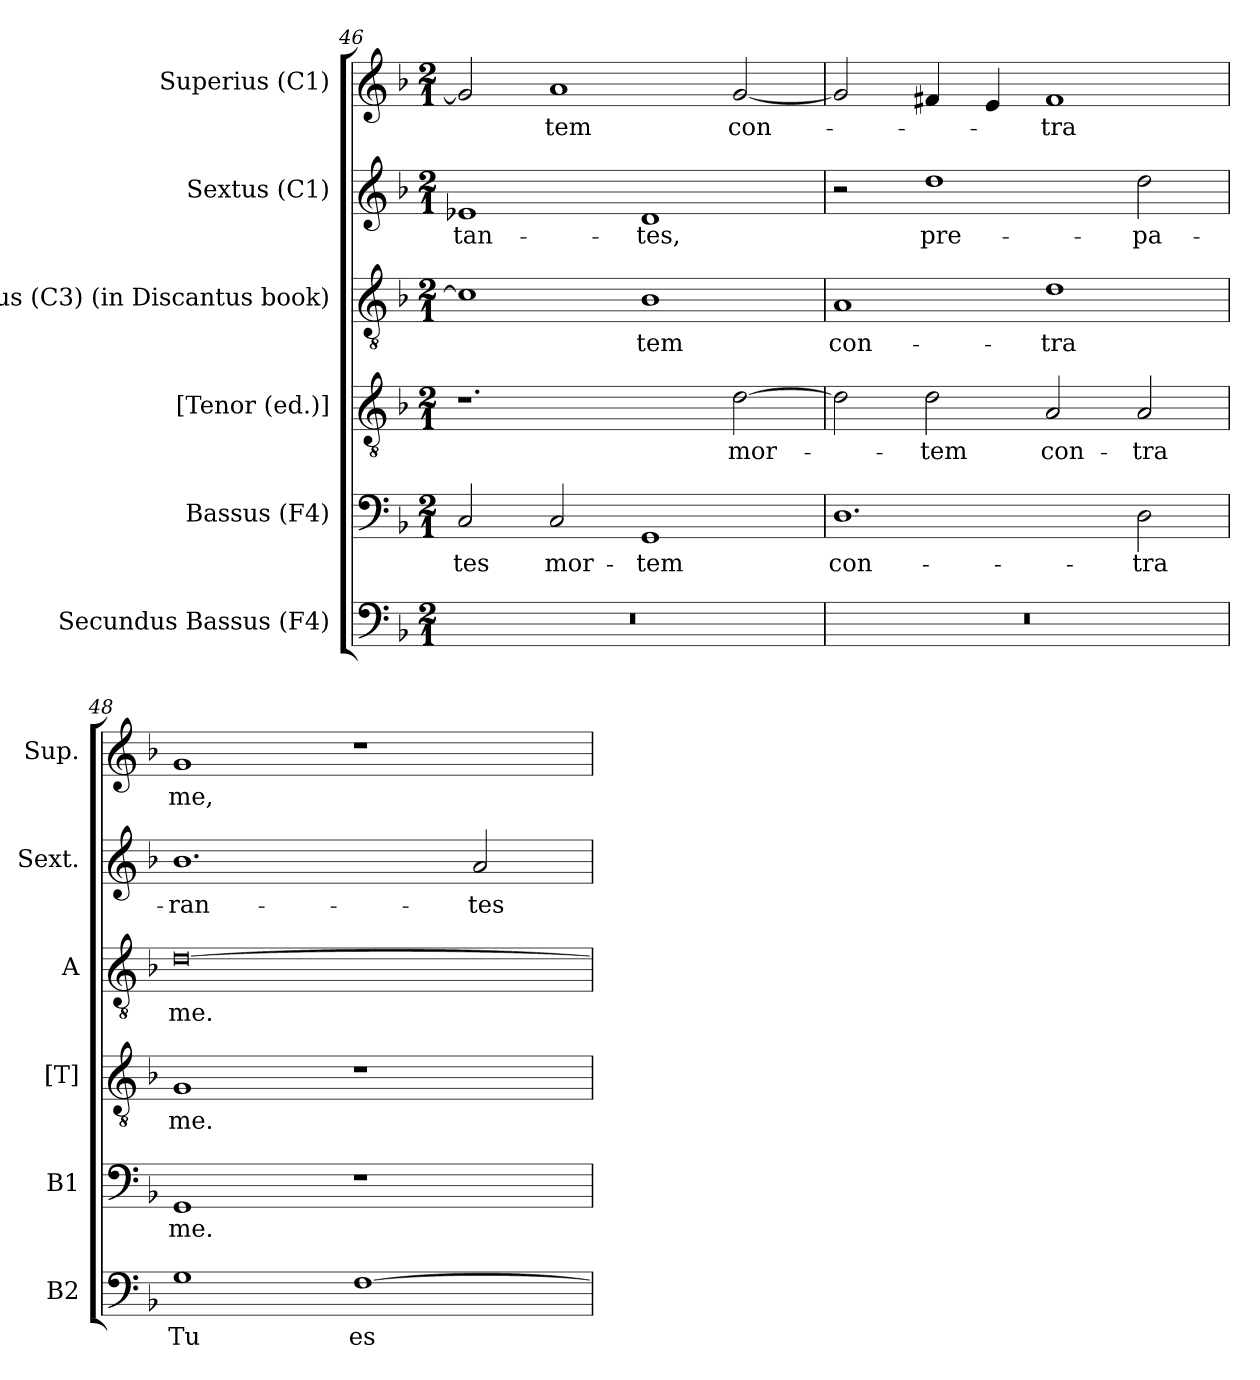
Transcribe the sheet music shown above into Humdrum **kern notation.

**kern	**text	**kern	**text	**kern	**text	**kern	**text	**kern	**text	**kern	**text
*part6	*part6	*part5	*part5	*part4	*part4	*part3	*part3	*part2	*part2	*part1	*part1
*staff6	*staff6	*staff5	*staff5	*staff4	*staff4	*staff3	*staff3	*staff2	*staff2	*staff1	*staff1
*I"Secundus Bassus (F4)	*	*I"Bassus (F4)	*	*I"[Tenor (ed.)]	*	*I"Altus (C3) (in Discantus book)	*	*I"Sextus (C1)	*	*I"Superius (C1)	*
*I'B2	*	*I'B1	*	*I'[T]	*	*I'A	*	*I'Sext.	*	*I'Sup.	*
!!LO:LB:g=z
*clefF4	*	*clefF4	*	*clefGv2	*	*clefGv2	*	*clefG2	*	*clefG2	*
*	*	*	*	*ITrd7c12	*	*	*	*	*	*	*
*k[b-]	*	*k[b-]	*	*k[b-]	*	*k[b-]	*	*k[b-]	*	*k[b-]	*
*F:	*	*F:	*	*F:	*	*F:	*	*F:	*	*F:	*
*M2/1	*	*M2/1	*	*M2/1	*	*M2/1	*	*M2/1	*	*M2/1	*
=46	=46	=46	=46	=46	=46	=46	=46	=46	=46	=46	=46
!LO:N:vis=1	!	!	!	!	!	!	!	!	!	!	!
!	!	!	!LO:LY:b:color=#000000	!	!	!	!	!	!	!	!
!	!	!	!	!	!	!	!	!	!LO:LY:b:color=#000000	!	!
0r	.	2Ci/	-tes	1.r	.	1ci]	.	1e-i	-tan-	2gi/]	.
!	!	!	!LO:LY:b:color=#000000	!	!	!	!	!	!	!	!
!	!	!	!	!	!	!	!	!	!	!	!LO:LY:b:color=#000000
.	.	2Ci/	mor-	.	.	.	.	.	.	1ai	-tem
!	!	!	!LO:LY:b:color=#000000	!	!	!	!	!	!	!	!
!	!	!	!	!	!	!	!LO:LY:b:color=#000000	!	!	!	!
!	!	!	!	!	!	!	!	!	!LO:LY:b:color=#000000	!	!
.	.	1GGi	-tem	.	.	1B-i	-tem	1di	-tes,	.	.
!	!	!	!	!	!LO:LY:b:color=#000000	!	!	!	!	!	!
!	!	!	!	!	!	!	!	!	!	!	!LO:LY:b:color=#000000
.	.	.	.	[2Di\	mor-	.	.	.	.	[2gi/	con-
=47	=47	=47	=47	=47	=47	=47	=47	=47	=47	=47	=47
!LO:N:vis=1	!	!	!	!	!	!	!	!	!	!	!
!	!	!	!LO:LY:b:color=#000000	!	!	!	!	!	!	!	!
!	!	!	!	!	!	!	!LO:LY:b:color=#000000	!	!	!	!
0r	.	1.Di	con-	2Di\]	.	1Ai	con-	2r	.	2gi/]	.
!	!	!	!	!	!LO:LY:b:color=#000000	!	!	!	!	!	!
!	!	!	!	!	!	!	!	!	!LO:LY:b:color=#000000	!	!
.	.	.	.	2Di\	-tem	.	.	1ddi	pre-	4f#Xi/	.
.	.	.	.	.	.	.	.	.	.	4ei/	.
!	!	!	!	!	!LO:LY:b:color=#000000	!	!	!	!	!	!
!	!	!	!	!	!	!	!LO:LY:b:color=#000000	!	!	!	!
!	!	!	!	!	!	!	!	!	!	!	!LO:LY:b:color=#000000
.	.	.	.	2AAi/	con-	1di	-tra	.	.	1f#i	-tra
!	!	!	!LO:LY:b:color=#000000	!	!	!	!	!	!	!	!
!	!	!	!	!	!LO:LY:b:color=#000000	!	!	!	!	!	!
!	!	!	!	!	!	!	!	!	!LO:LY:b:color=#000000	!	!
.	.	2Di\	-tra	2AAi/	-tra	.	.	2ddi\	-pa-	.	.
=48	=48	=48	=48	=48	=48	=48	=48	=48	=48	=48	=48
!	!LO:LY:b:color=#000000	!	!	!	!	!	!	!	!	!	!
!	!	!	!LO:LY:b:color=#000000	!	!	!	!	!	!	!	!
!	!	!	!	!	!LO:LY:b:color=#000000	!	!	!	!	!	!
!	!	!	!	!	!	!	!LO:LY:b:color=#000000	!	!	!	!
!	!	!	!	!	!	!	!	!	!LO:LY:b:color=#000000	!	!
!	!	!	!	!	!	!	!	!	!	!	!LO:LY:b:color=#000000
1Gi	Tu	1GGi	me.	1GGi	me.	[0di	me.	1.b-i	-ran-	1gi	me,
!	!LO:LY:b:color=#000000	!	!	!	!	!	!	!	!	!	!
[1Fi	es	1r	.	1r	.	.	.	.	.	1r	.
!	!	!	!	!	!	!	!	!	!LO:LY:b:color=#000000	!	!
.	.	.	.	.	.	.	.	2ai/	-tes	.	.
=	=	=	=	=	=	=	=	=	=	=	=
*-	*-	*-	*-	*-	*-	*-	*-	*-	*-	*-	*-
